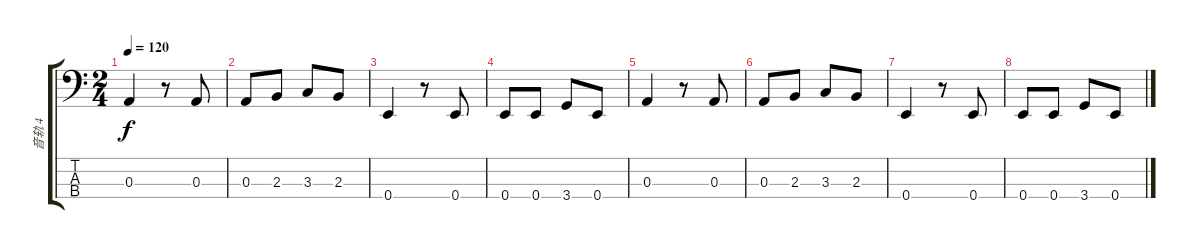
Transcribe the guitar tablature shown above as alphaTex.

\track ("音轨 4" "音轨 4") {instrument electricbasspick}
\staff {score tabs}
\tuning (G2 D2 A1 E1) {hide}
\ts (2 4)
\tempo 120
\clef f4
\ks aminor
0.3.4{dy f} r.8 0.3.8 |
0.3.8 2.3.8 3.3.8 2.3.8 |
0.4.4 r.8 0.4.8 |
0.4.8 0.4.8 3.4.8 0.4.8 |
0.3.4 r.8 0.3.8 |
0.3.8 2.3.8 3.3.8 2.3.8 |
0.4.4 r.8 0.4.8 |
0.4.8 0.4.8 3.4.8 0.4.8
